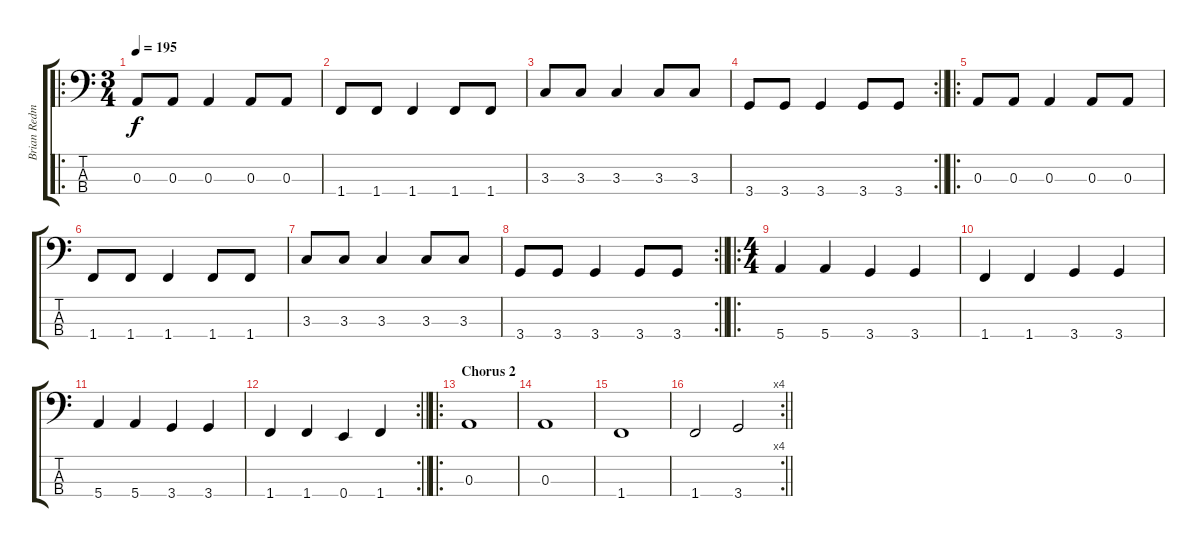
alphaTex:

\track ("Brian Redman" "Brian Redm") {instrument electricbassfinger}
\staff {score tabs}
\tuning (G2 D2 A1 E1) {hide}
\ro
\ts (3 4)
\tempo 195
\clef f4
\ks c
0.3.8{dy f} 0.3.8 0.3.4 0.3.8 0.3.8 |
1.4.8 1.4.8 1.4.4 1.4.8 1.4.8 |
3.3.8 3.3.8 3.3.4 3.3.8 3.3.8 |
\rc 2
\barLineRight lightlight
3.4.8 3.4.8 3.4.4 3.4.8 3.4.8 |
\ro
0.3.8 0.3.8 0.3.4 0.3.8 0.3.8 |
1.4.8 1.4.8 1.4.4 1.4.8 1.4.8 |
3.3.8 3.3.8 3.3.4 3.3.8 3.3.8 |
\rc 2
\barLineRight lightlight
3.4.8 3.4.8 3.4.4 3.4.8 3.4.8 |
\ro
\ts (4 4)
5.4.4 5.4.4 3.4.4 3.4.4 |
1.4.4 1.4.4 3.4.4 3.4.4 |
5.4.4 5.4.4 3.4.4 3.4.4 |
\rc 2
\barLineRight lightlight
1.4.4 1.4.4 0.4.4 1.4.4 |
\ro
\section ("" "Chorus 2")
0.3.1 |
0.3.1 |
1.4.1 |
\rc 4
\barLineRight lightlight
1.4.2 3.4.2
